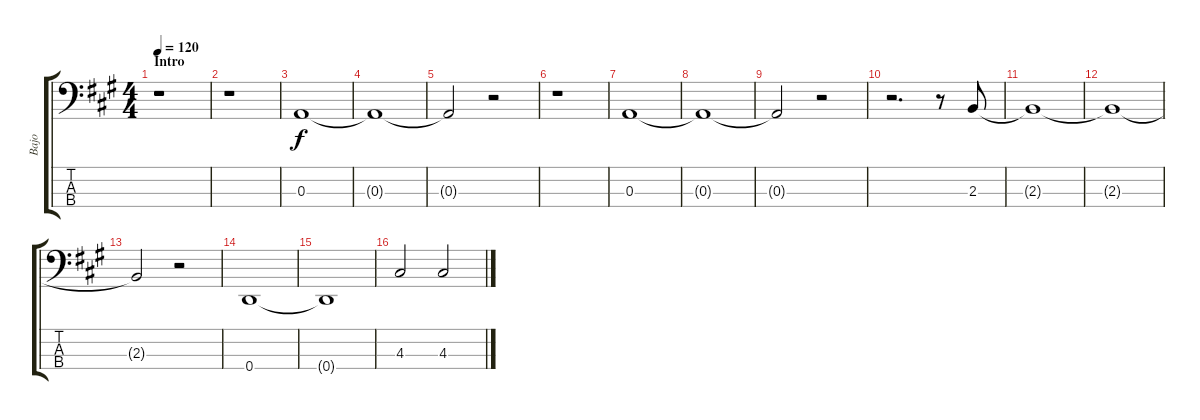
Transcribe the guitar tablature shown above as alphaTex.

\track ("Bajo" "Bajo") {instrument electricbasspick}
\staff {score tabs}
\tuning (G2 D2 A1 D1) {hide}
\ts (4 4)
\section ("" "Intro")
\tempo 120
\clef f4
\ks a
r.1{dy f instrument electricbasspick} |
r.1 |
0.3.1 |
0.3{t}.1 |
0.3{t}.2 r.2 |
r.1 |
0.3.1 |
0.3{t}.1 |
0.3{t}.2 r.2 |
r.2{d} r.8 2.3.8 |
2.3{t}.1 |
2.3{t}.1 |
2.3{t}.2 r.2 |
0.4.1 |
0.4{t}.1 |
4.3.2 4.3.2
